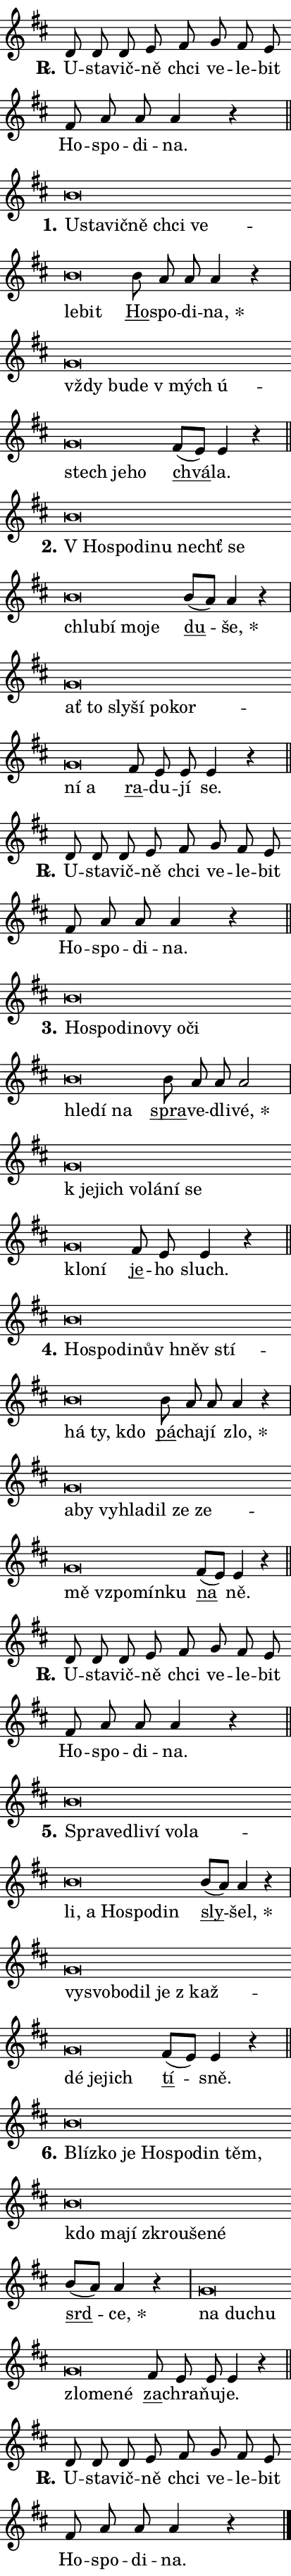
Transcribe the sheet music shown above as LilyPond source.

\version "2.22.1"
\header { tagline = "" }
\paper {
  indent = 0\cm
  top-margin = 0\cm
  right-margin = 0\cm
  bottom-margin = 0\cm
  left-margin = 0\cm
  paper-width = 7\cm
  page-breaking = #ly:one-page-breaking
  system-system-spacing.basic-distance = #11
  score-system-spacing.basic-distance = #11
  ragged-last = ##f
}


%% Author: Thomas Morley
%% https://lists.gnu.org/archive/html/lilypond-user/2020-05/msg00002.html
#(define (line-position grob)
"Returns position of @var[grob} in current system:
   @code{'start}, if at first time-step
   @code{'end}, if at last time-step
   @code{'middle} otherwise
"
  (let* ((col (ly:item-get-column grob))
         (ln (ly:grob-object col 'left-neighbor))
         (rn (ly:grob-object col 'right-neighbor))
         (col-to-check-left (if (ly:grob? ln) ln col))
         (col-to-check-right (if (ly:grob? rn) rn col))
         (break-dir-left
           (and
             (ly:grob-property col-to-check-left 'non-musical #f)
             (ly:item-break-dir col-to-check-left)))
         (break-dir-right
           (and
             (ly:grob-property col-to-check-right 'non-musical #f)
             (ly:item-break-dir col-to-check-right))))
        (cond ((eqv? 1 break-dir-left) 'start)
              ((eqv? -1 break-dir-right) 'end)
              (else 'middle))))

#(define (tranparent-at-line-position vctor)
  (lambda (grob)
  "Relying on @code{line-position} select the relevant enry from @var{vctor}.
Used to determine transparency,"
    (case (line-position grob)
      ((end) (not (vector-ref vctor 0)))
      ((middle) (not (vector-ref vctor 1)))
      ((start) (not (vector-ref vctor 2))))))

noteHeadBreakVisibility =
#(define-music-function (break-visibility)(vector?)
"Makes @code{NoteHead}s transparent relying on @var{break-visibility}"
#{
  \override NoteHead.transparent =
    #(tranparent-at-line-position break-visibility)
#})

#(define delete-ledgers-for-transparent-note-heads
  (lambda (grob)
    "Reads whether a @code{NoteHead} is transparent.
If so this @code{NoteHead} is removed from @code{'note-heads} from
@var{grob}, which is supposed to be @code{LedgerLineSpanner}.
As a result ledgers are not printed for this @code{NoteHead}"
    (let* ((nhds-array (ly:grob-object grob 'note-heads))
           (nhds-list
             (if (ly:grob-array? nhds-array)
                 (ly:grob-array->list nhds-array)
                 '()))
           ;; Relies on the transparent-property being done before
           ;; Staff.LedgerLineSpanner.after-line-breaking is executed.
           ;; This is fragile ...
           (to-keep
             (remove
               (lambda (nhd)
                 (ly:grob-property nhd 'transparent #f))
               nhds-list)))
      ;; TODO find a better method to iterate over grob-arrays, similiar
      ;; to filter/remove etc for lists
      ;; For now rebuilt from scratch
      (set! (ly:grob-object grob 'note-heads)  '())
      (for-each
        (lambda (nhd)
          (ly:pointer-group-interface::add-grob grob 'note-heads nhd))
        to-keep))))

hideNotes = {
  \noteHeadBreakVisibility #begin-of-line-visible
}
unHideNotes = {
  \noteHeadBreakVisibility #all-visible
}

% work-around for resetting accidentals
% https://lilypond.org/doc/v2.23/Documentation/notation/displaying-rhythms#unmetered-music
cadenzaMeasure = {
  \cadenzaOff
  \partial 1024 s1024
  \cadenzaOn
}

#(define-markup-command (accent layout props text) (markup?)
  "Underline accented syllable"
  (interpret-markup layout props
    #{\markup \override #'(offset . 4.3) \underline { #text }#}))

responsum = \markup \concat {
  "R" \hspace #-1.05 \path #0.1 #'((moveto 0 0.07) (lineto 0.9 0.8)) \hspace #0.05 "."
}

\layout {
    \context {
        \Staff
        \remove "Time_signature_engraver"
        \override LedgerLineSpanner.after-line-breaking = #delete-ledgers-for-transparent-note-heads
    }
    \context {
        \Voice {
            \override NoteHead.output-attributes = #'((class . "notehead"))
            \override Hairpin.height = #0.55
        }
    }
    \context {
        \Lyrics {
            \override StanzaNumber.output-attributes = #'((class . "stanzanumber"))
            \override LyricSpace.minimum-distance = #0.9
            \override LyricText.font-name = #"TeX Gyre Schola"
            \override LyricText.font-size = 1
            \override StanzaNumber.font-name = #"TeX Gyre Schola Bold"
            \override StanzaNumber.font-size = 1
        }
    }
}

% magnetic-lyrics.ily
%
%   written by
%     Jean Abou Samra <jean@abou-samra.fr>
%     Werner Lemberg <wl@gnu.org>
%
%   adapted by
%     Jiri Hon <jiri.hon@gmail.com>
%
% Version 2022-Apr-15

% https://www.mail-archive.com/lilypond-user@gnu.org/msg149350.html

#(define (Left_hyphen_pointer_engraver context)
   "Collect syllable-hyphen-syllable occurrences in lyrics and store
them in properties.  This engraver only looks to the left.  For
example, if the lyrics input is @code{foo -- bar}, it does the
following.

@itemize @bullet
@item
Set the @code{text} property of the @code{LyricHyphen} grob between
@q{foo} and @q{bar} to @code{foo}.

@item
Set the @code{left-hyphen} property of the @code{LyricText} grob with
text @q{foo} to the @code{LyricHyphen} grob between @q{foo} and
@q{bar}.
@end itemize

Use this auxiliary engraver in combination with the
@code{lyric-@/text::@/apply-@/magnetic-@/offset!} hook."
   (let ((hyphen #f)
         (text #f))
     (make-engraver
      (acknowledgers
       ((lyric-syllable-interface engraver grob source-engraver)
        (set! text grob)))
      (end-acknowledgers
       ((lyric-hyphen-interface engraver grob source-engraver)
        ;(when (not (grob::has-interface grob 'lyric-space-interface))
          (set! hyphen grob)));)
      ((stop-translation-timestep engraver)
       (when (and text hyphen)
         (ly:grob-set-object! text 'left-hyphen hyphen))
       (set! text #f)
       (set! hyphen #f)))))

#(define (lyric-text::apply-magnetic-offset! grob)
   "If the space between two syllables is less than the value in
property @code{LyricText@/.details@/.squash-threshold}, move the right
syllable to the left so that it gets concatenated with the left
syllable.

Use this function as a hook for
@code{LyricText@/.after-@/line-@/breaking} if the
@code{Left_@/hyphen_@/pointer_@/engraver} is active."
   (let ((hyphen (ly:grob-object grob 'left-hyphen #f)))
     (when hyphen
       (let ((left-text (ly:spanner-bound hyphen LEFT)))
         (when (grob::has-interface left-text 'lyric-syllable-interface)
           (let* ((common (ly:grob-common-refpoint grob left-text X))
                  (this-x-ext (ly:grob-extent grob common X))
                  (left-x-ext
                   (begin
                     ;; Trigger magnetism for left-text.
                     (ly:grob-property left-text 'after-line-breaking)
                     (ly:grob-extent left-text common X)))
                  ;; `delta` is the gap width between two syllables.
                  (delta (- (interval-start this-x-ext)
                            (interval-end left-x-ext)))
                  (details (ly:grob-property grob 'details))
                  (threshold (assoc-get 'squash-threshold details 0.2)))
             (when (< delta threshold)
               (let* (;; We have to manipulate the input text so that
                      ;; ligatures crossing syllable boundaries are not
                      ;; disabled.  For languages based on the Latin
                      ;; script this is essentially a beautification.
                      ;; However, for non-Western scripts it can be a
                      ;; necessity.
                      (lt (ly:grob-property left-text 'text))
                      (rt (ly:grob-property grob 'text))
                      (is-space (grob::has-interface hyphen 'lyric-space-interface))
                      (space (if is-space " " ""))
                      (space-markup (grob-interpret-markup grob " "))
                      (space-size (interval-length (ly:stencil-extent space-markup X)))
                      (extra-delta (if is-space space-size 0))
                      ;; Append new syllable.
                      (ltrt-space (if (and (string? lt) (string? rt))
                                (string-append lt space rt)
                                (make-concat-markup (list lt space rt))))
                      ;; Right-align `ltrt` to the right side.
                      (ltrt-space-markup (grob-interpret-markup
                               grob
                               (make-translate-markup
                                (cons (interval-length this-x-ext) 0)
                                (make-right-align-markup ltrt-space)))))
                 (begin
                   ;; Don't print `left-text`.
                   (ly:grob-set-property! left-text 'stencil #f)
                   ;; Set text and stencil (which holds all collected
                   ;; syllables so far) and shift it to the left.
                   (ly:grob-set-property! grob 'text ltrt-space)
                   (ly:grob-set-property! grob 'stencil ltrt-space-markup)
                   (ly:grob-translate-axis! grob (- (- delta extra-delta)) X))))))))))


#(define (lyric-hyphen::displace-bounds-first grob)
   ;; Make very sure this callback isn't triggered too early.
   (let ((left (ly:spanner-bound grob LEFT))
         (right (ly:spanner-bound grob RIGHT)))
     (ly:grob-property left 'after-line-breaking)
     (ly:grob-property right 'after-line-breaking)
     (ly:lyric-hyphen::print grob)))

squashThreshold = #0.4

\layout {
  \context {
    \Lyrics
    \consists #Left_hyphen_pointer_engraver
    \override LyricText.after-line-breaking =
      #lyric-text::apply-magnetic-offset!
    \override LyricHyphen.stencil = #lyric-hyphen::displace-bounds-first
    \override LyricText.details.squash-threshold = \squashThreshold
    \override LyricHyphen.minimum-distance = 0
    \override LyricHyphen.minimum-length = \squashThreshold
  }
}

squash = \override LyricText.details.squash-threshold = 9999
unSquash = \override LyricText.details.squash-threshold = \squashThreshold

left = \override LyricText.self-alignment-X = #LEFT
unLeft = \revert LyricText.self-alignment-X

starOffset = #(lambda (grob) 
                (let ((x_offset (ly:self-alignment-interface::aligned-on-x-parent grob)))
                  (if (= x_offset 0) 0 (+ x_offset 1.2))))

star = #(define-music-function (syllable)(string?)
"Append star separator at the end of a syllable"
#{
  \once \override LyricText.X-offset = #starOffset
  \lyricmode { \markup {
    #syllable
    \override #'((font-name . "TeX Gyre Schola Bold")) \hspace #0.2 \lower #0.65 \larger "*"
  } }
#})

starAccent = #(define-music-function (syllable)(string?)
"Append star separator at the end of a syllable and make accent"
#{
  \once \override LyricText.X-offset = #starOffset
  \lyricmode { \markup {
    \accent #syllable
    \override #'((font-name . "TeX Gyre Schola Bold")) \hspace #0.2 \lower #0.65 \larger "*"
  } }
#})

breath = #(define-music-function (syllable)(string?)
"Append breathing indicator at the end of a syllable"
#{
  \lyricmode { \markup { #syllable "+" } }
#})

optionalBreath = #(define-music-function (syllable)(string?)
"Append optional breathing indicator at the end of a syllable"
#{
  \lyricmode { \markup { #syllable "(+)" } }
#})


\score {
    <<
        \new Voice = "melody" { \cadenzaOn \key d \major \relative { d'8 d d e fis \bar "" g fis e \bar "" fis a a a4 r \cadenzaMeasure \bar "||" \break }
\relative { b'\breve*1/16 \hideNotes \breve*1/16 \bar "" \breve*1/16 \bar "" \breve*1/16 \bar "" \breve*1/16 \bar "" \breve*1/16 \bar "" \breve*1/16 \breve*1/16 \bar "" \unHideNotes \bar "" b8 a a a4 r \cadenzaMeasure \bar "|" g\breve*1/16 \hideNotes \breve*1/16 \bar "" \breve*1/16 \bar "" \breve*1/16 \bar "" \breve*1/16 \bar "" \breve*1/16 \bar "" \breve*1/16 \breve*1/16 \bar "" \unHideNotes \bar "" fis8[( e)] e4 r \cadenzaMeasure \bar "||" \break }
\relative { b'\breve*1/16 \hideNotes \breve*1/16 \bar "" \breve*1/16 \bar "" \breve*1/16 \bar "" \breve*1/16 \bar "" \breve*1/16 \bar "" \breve*1/16 \bar "" \breve*1/16 \bar "" \breve*1/16 \breve*1/16 \bar "" \unHideNotes \bar "" b8[( a)] a4 r \cadenzaMeasure \bar "|" g\breve*1/16 \hideNotes \breve*1/16 \bar "" \breve*1/16 \bar "" \breve*1/16 \bar "" \breve*1/16 \bar "" \breve*1/16 \bar "" \breve*1/16 \breve*1/16 \bar "" \unHideNotes \bar "" fis8 e e e4 r \cadenzaMeasure \bar "||" \break }
\relative { d'8 d d e fis \bar "" g fis e \bar "" fis a a a4 r \cadenzaMeasure \bar "||" \break }
\relative { b'\breve*1/16 \hideNotes \breve*1/16 \bar "" \breve*1/16 \bar "" \breve*1/16 \bar "" \breve*1/16 \bar "" \breve*1/16 \bar "" \breve*1/16 \bar "" \breve*1/16 \bar "" \breve*1/16 \breve*1/16 \bar "" \unHideNotes \bar "" b8 a a a2 \cadenzaMeasure \bar "|" g\breve*1/16 \hideNotes \breve*1/16 \bar "" \breve*1/16 \bar "" \breve*1/16 \bar "" \breve*1/16 \bar "" \breve*1/16 \bar "" \breve*1/16 \breve*1/16 \bar "" \unHideNotes \bar "" fis8 e e4 r \cadenzaMeasure \bar "||" \break }
\relative { b'\breve*1/16 \hideNotes \breve*1/16 \bar "" \breve*1/16 \bar "" \breve*1/16 \bar "" \breve*1/16 \bar "" \breve*1/16 \bar "" \breve*1/16 \bar "" \breve*1/16 \breve*1/16 \bar "" \unHideNotes \bar "" b8 a a a4 r \cadenzaMeasure \bar "|" g\breve*1/16 \hideNotes \breve*1/16 \bar "" \breve*1/16 \bar "" \breve*1/16 \bar "" \breve*1/16 \bar "" \breve*1/16 \bar "" \breve*1/16 \bar "" \breve*1/16 \bar "" \breve*1/16 \bar "" \breve*1/16 \breve*1/16 \bar "" \unHideNotes \bar "" fis8[( e)] e4 r \cadenzaMeasure \bar "||" \break }
\relative { d'8 d d e fis \bar "" g fis e \bar "" fis a a a4 r \cadenzaMeasure \bar "||" \break }
\relative { b'\breve*1/16 \hideNotes \breve*1/16 \bar "" \breve*1/16 \bar "" \breve*1/16 \bar "" \breve*1/16 \bar "" \breve*1/16 \bar "" \breve*1/16 \bar "" \breve*1/16 \bar "" \breve*1/16 \bar "" \breve*1/16 \breve*1/16 \bar "" \unHideNotes \bar "" b8[( a)] a4 r \cadenzaMeasure \bar "|" g\breve*1/16 \hideNotes \breve*1/16 \bar "" \breve*1/16 \bar "" \breve*1/16 \bar "" \breve*1/16 \bar "" \breve*1/16 \bar "" \breve*1/16 \bar "" \breve*1/16 \breve*1/16 \bar "" \unHideNotes \bar "" fis8[( e)] e4 r \cadenzaMeasure \bar "||" \break }
\relative { b'\breve*1/16 \hideNotes \breve*1/16 \bar "" \breve*1/16 \bar "" \breve*1/16 \bar "" \breve*1/16 \bar "" \breve*1/16 \bar "" \breve*1/16 \bar "" \breve*1/16 \bar "" \breve*1/16 \bar "" \breve*1/16 \bar "" \breve*1/16 \bar "" \breve*1/16 \breve*1/16 \bar "" \unHideNotes \bar "" b8[( a)] a4 r \cadenzaMeasure \bar "|" g\breve*1/16 \hideNotes \breve*1/16 \bar "" \breve*1/16 \bar "" \breve*1/16 \bar "" \breve*1/16 \breve*1/16 \bar "" \unHideNotes \bar "" fis8 e e e4 r \cadenzaMeasure \bar "||" \break }
\relative { d'8 d d e fis \bar "" g fis e \bar "" fis a a a4 r \cadenzaMeasure \bar "||" \break } \bar "|." }
        \new Lyrics \lyricsto "melody" { \lyricmode { \set stanza = \responsum
U -- sta -- vič -- ně chci ve -- le -- bit Ho -- spo -- di -- na.
\set stanza = "1."
\left U -- \squash sta -- vič -- ně chci ve -- le -- bit \unLeft \unSquash \markup \accent Ho -- spo -- di -- \star na, \left vždy \squash bu -- de "v mých" ú -- stech je -- ho \unLeft \unSquash \markup \accent chvá -- la.
\set stanza = "2."
\left "V Ho" -- \squash spo -- di -- nu nechť se chlu -- bí mo -- je \unLeft \unSquash \markup \accent du -- \star še, \left ať \squash to sly -- ší po -- kor -- ní a \unLeft \unSquash \markup \accent ra -- du -- jí se.
\set stanza = \responsum
U -- sta -- vič -- ně chci ve -- le -- bit Ho -- spo -- di -- na.
\set stanza = "3."
\left Ho -- \squash spo -- di -- no -- vy o -- či hle -- dí na \unLeft \unSquash \markup \accent spra -- ve -- dli -- \star vé, \left "k je" -- \squash jich vo -- lá -- ní se klo -- ní \unLeft \unSquash \markup \accent je -- ho sluch.
\set stanza = "4."
\left Ho -- \squash spo -- di -- nův hněv stí -- há ty, kdo \unLeft \unSquash \markup \accent pá -- cha -- jí \star zlo, \left a -- \squash by vy -- hla -- dil ze ze -- mě vzpo -- mín -- ku \unLeft \unSquash \markup \accent na ně.
\set stanza = \responsum
U -- sta -- vič -- ně chci ve -- le -- bit Ho -- spo -- di -- na.
\set stanza = "5."
\left Spra -- \squash ve -- dli -- ví vo -- la -- li, a Ho -- spo -- din \unLeft \unSquash \markup \accent sly -- \star šel, \left vy -- \squash svo -- bo -- dil je "z kaž" -- dé je -- jich \unLeft \unSquash \markup \accent tí -- sně.
\set stanza = "6."
\left Blíz -- \squash ko je Ho -- spo -- din těm, kdo ma -- jí zkrou -- še -- né \unLeft \unSquash \markup \accent srd -- \star ce, \left na \squash du -- chu zlo -- me -- né \unLeft \unSquash \markup \accent za -- chra -- ňu -- je.
\set stanza = \responsum
U -- sta -- vič -- ně chci ve -- le -- bit Ho -- spo -- di -- na. } }
    >>
    \layout {}
}
